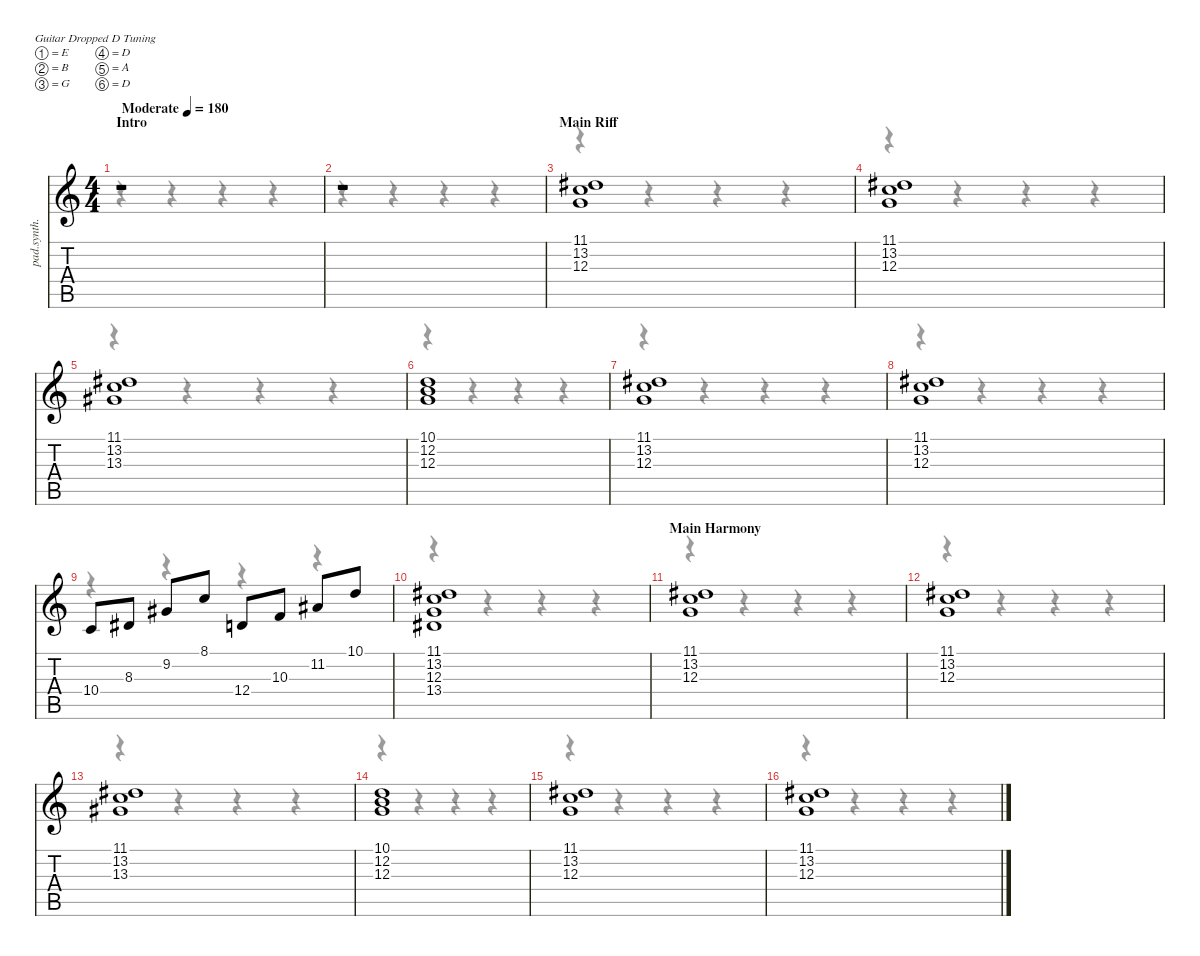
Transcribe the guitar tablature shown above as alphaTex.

\defaultSystemsLayout 4
\hideDynamics
\bracketExtendMode nobrackets
\track ("Strings" "pad.synth.") {instrument pad1newage}
\staff {score tabs}
\tuning (E4 B3 G3 D3 A2 D2)
\voice
\ts (4 4)
\beaming (8 2 2 2 2)
\section ("" "Intro")
\tempo (180 "Moderate")
\clef g2
\ks c
r.1{dy f instrument pad1newage} |
r.1 |
\section ("" "Main Riff")
(11.1{acc #} 13.2 12.3).1 |
(11.1{acc #} 13.2 12.3).1 |
(11.1{acc #} 13.2 13.3{acc #}).1 |
(10.1 12.2 12.3).1 |
(11.1{acc #} 13.2 12.3).1 |
(11.1{acc #} 13.2 12.3).1 |
10.4.8 8.3{acc #}.8 9.2{acc #}.8 8.1.8 12.4.8 10.3.8 11.2{acc #}.8 10.1.8 |
(11.1{acc #} 13.2 12.3 13.4{acc #}).1 |
\section ("" "Main Harmony")
(11.1{acc #} 13.2 12.3).1 |
(11.1{acc #} 13.2 12.3).1 |
(11.1{acc #} 13.2 13.3{acc #}).1 |
(10.1 12.2 12.3).1 |
(11.1{acc #} 13.2 12.3).1 |
(11.1{acc #} 13.2 12.3).1
\voice
\clef g2
\ottava regular
\simile none
\ks c
r.4{dy mf} r.4 r.4 r.4 |
r.4 r.4 r.4 r.4 |
r.4 r.4 r.4 r.4 |
r.4 r.4 r.4 r.4 |
r.4 r.4 r.4 r.4 |
r.4 r.4 r.4 r.4 |
r.4 r.4 r.4 r.4 |
r.4 r.4 r.4 r.4 |
r.4 r.4 r.4 r.4 |
r.4 r.4 r.4 r.4 |
r.4 r.4 r.4 r.4 |
r.4 r.4 r.4 r.4 |
r.4 r.4 r.4 r.4 |
r.4 r.4 r.4 r.4 |
r.4 r.4 r.4 r.4 |
r.4 r.4 r.4 r.4
